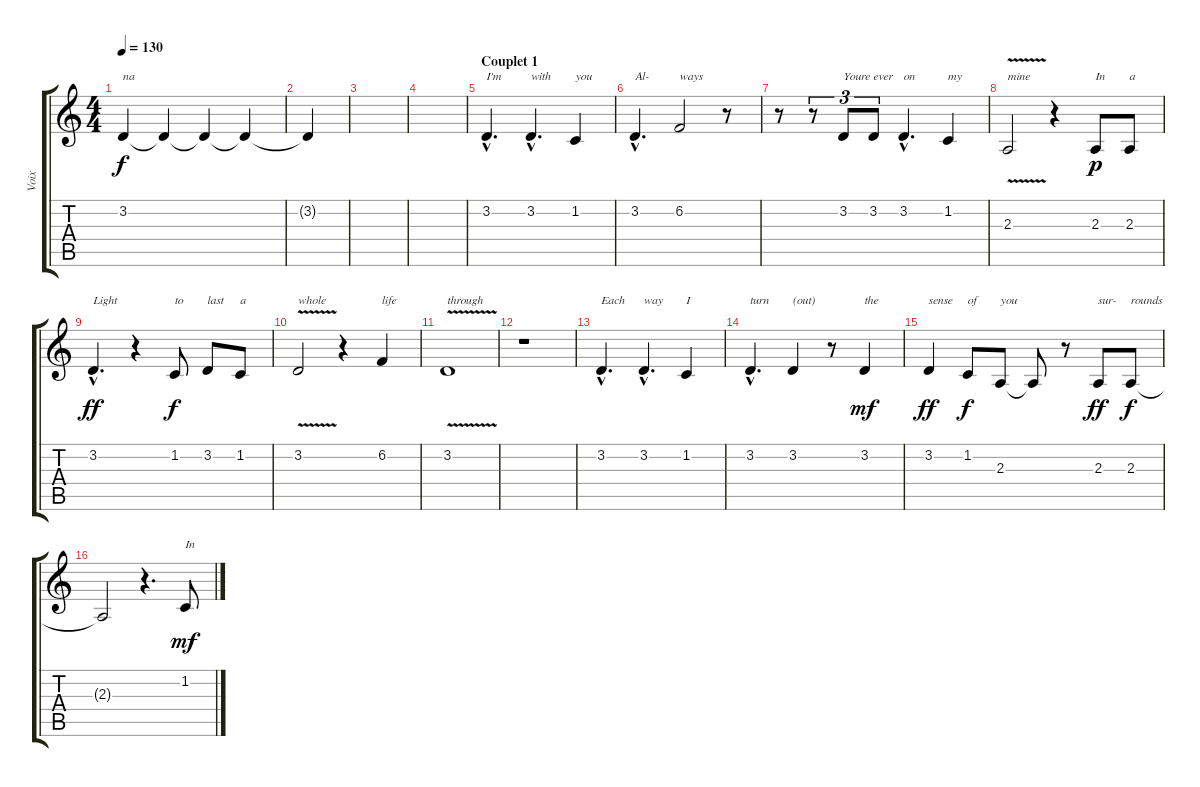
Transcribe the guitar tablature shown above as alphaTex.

\track ("Voix" "Voix") {instrument clarinet}
\staff {score tabs}
\tuning (E4 B3 G3 D3 A2 E2) {hide}
\ts (4 4)
\tempo 130
\clef g2
\ks c
3.2.4{txt "na" dy f} 3.2{t}.4{volume 14} 3.2{t}.4{volume 12} 3.2{t}.4{volume 10} |
3.2{t}.4{volume 7} |
|
|
\section ("" "Couplet 1")
3.2{hac}.4{d txt "I'm" volume 16} 3.2{hac}.4{d txt "with"} 1.2.4{txt "you"} |
3.2{hac}.4{d txt "Al-"} 6.2.2{txt "ways"} r.8 |
r.8 r.8{tu (3 2)} 3.2.8{tu (3 2) txt "Youre"} 3.2.8{tu (3 2) txt "ever"} 3.2{hac}.4{d txt "on"} 1.2.4{txt "my"} |
2.3{v}.2{txt "mine"} r.4 2.3.8{txt "In" dy p} 2.3.8{txt "a"} |
3.2{hac}.4{d txt "Light" dy ff} r.4 1.2.8{txt "to" dy f} 3.2.8{txt "last"} 1.2.8{txt "a"} |
3.2{v}.2{txt "whole"} r.4 6.2.4{txt "life"} |
3.2{v}.1{txt "through"} |
r.1 |
3.2{hac}.4{d txt "Each"} 3.2{hac}.4{d txt "way"} 1.2.4{txt "I"} |
3.2{hac}.4{d txt "turn"} 3.2.4{txt "(out)"} r.8 3.2.4{txt "the" dy mf} |
3.2.4{txt "sense" dy ff} 1.2.8{txt "of" dy f} 2.3.8{txt "you"} 2.3{t}.8 r.8 2.3.8{txt "sur-" dy ff} 2.3.8{txt "rounds" dy f} |
2.3{t}.2 r.4{d} 1.2.8{txt "In" dy mf}
